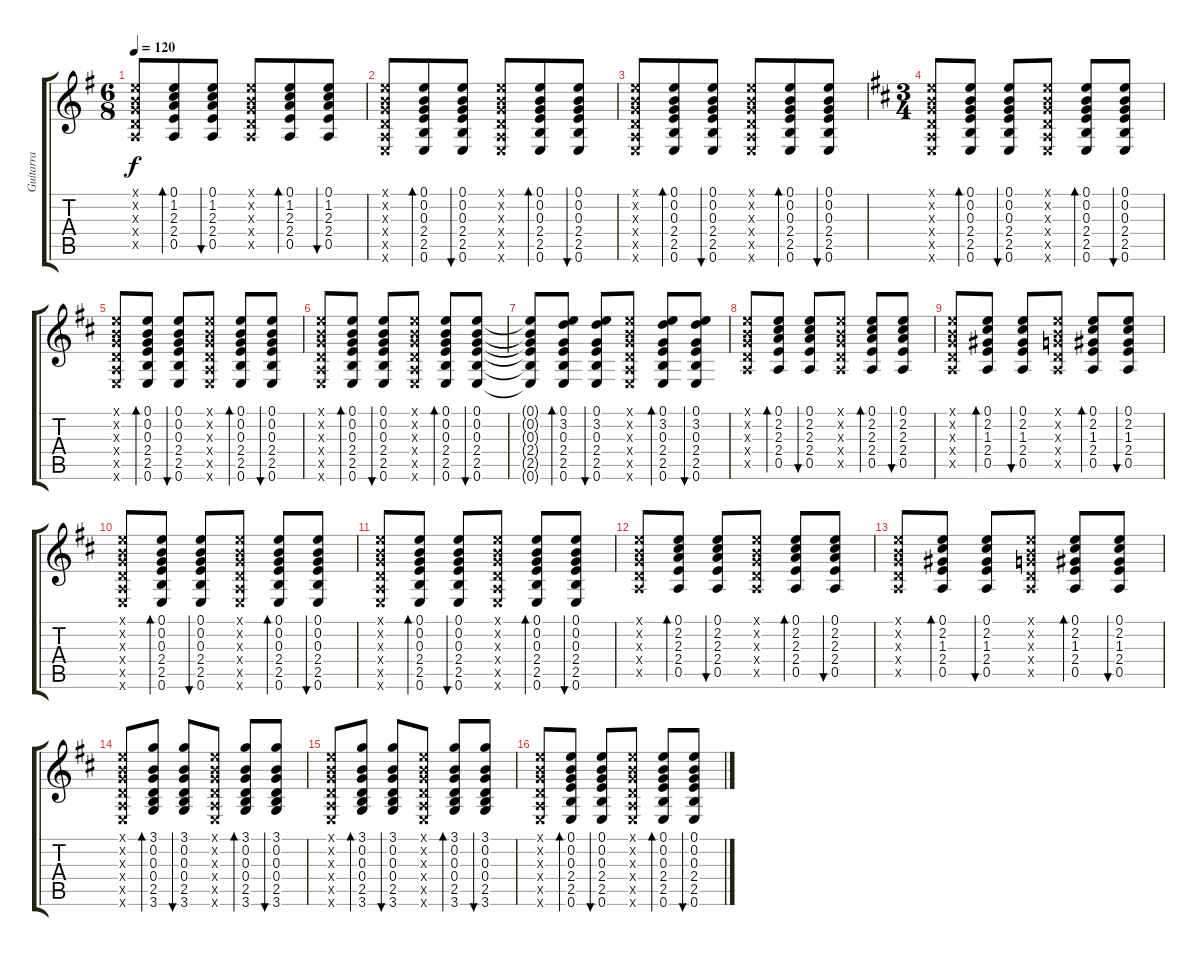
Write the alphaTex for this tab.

\track ("Guitarra" "Guitarra") {instrument acousticguitarnylon}
\staff {score tabs}
\tuning (E4 B3 G3 D3 A2 E2) {hide}
\ts (6 8)
\tempo 120
\clef g2
\ks g
(0.1{x} 0.2{x} 0.3{x} 0.4{x} 0.5{x}).8{dy f} (0.1 1.2 2.3 2.4 0.5).8{bd 60} (0.1 1.2 2.3 2.4 0.5).8{bu 60} (0.1{x} 0.2{x} 0.3{x} 0.4{x} 0.5{x}).8 (0.1 1.2 2.3 2.4 0.5).8{bd 60} (0.1 1.2 2.3 2.4 0.5).8{bu 60} |
(0.1{x} 0.2{x} 0.3{x} 0.4{x} 0.5{x} 0.6{x}).8 (0.1 0.2 0.3 2.4 2.5 0.6).8{bd 60} (0.1 0.2 0.3 2.4 2.5 0.6).8{bu 60} (0.1{x} 0.2{x} 0.3{x} 0.4{x} 0.5{x} 0.6{x}).8 (0.1 0.2 0.3 2.4 2.5 0.6).8{bd 60} (0.1 0.2 0.3 2.4 2.5 0.6).8{bu 60} |
(0.1{x} 0.2{x} 0.3{x} 0.4{x} 0.5{x} 0.6{x}).8 (0.1 0.2 0.3 2.4 2.5 0.6).8{bd 60} (0.1 0.2 0.3 2.4 2.5 0.6).8{bu 60} (0.1{x} 0.2{x} 0.3{x} 0.4{x} 0.5{x} 0.6{x}).8 (0.1 0.2 0.3 2.4 2.5 0.6).8{bd 60} (0.1 0.2 0.3 2.4 2.5 0.6).8{bu 60} |
\ts (3 4)
\ks d
(0.1{x} 0.2{x} 0.3{x} 0.4{x} 0.5{x} 0.6{x}).8 (0.1 0.2 0.3 2.4 2.5 0.6).8{bd 60} (0.1 0.2 0.3 2.4 2.5 0.6).8{bu 60} (0.1{x} 0.2{x} 0.3{x} 0.4{x} 0.5{x} 0.6{x}).8 (0.1 0.2 0.3 2.4 2.5 0.6).8{bd 60} (0.1 0.2 0.3 2.4 2.5 0.6).8{bu 60} |
(0.1{x} 0.2{x} 0.3{x} 0.4{x} 0.5{x} 0.6{x}).8 (0.1 0.2 0.3 2.4 2.5 0.6).8{bd 60} (0.1 0.2 0.3 2.4 2.5 0.6).8{bu 60} (0.1{x} 0.2{x} 0.3{x} 0.4{x} 0.5{x} 0.6{x}).8 (0.1 0.2 0.3 2.4 2.5 0.6).8{bd 60} (0.1 0.2 0.3 2.4 2.5 0.6).8{bu 60} |
(0.1{x} 0.2{x} 0.3{x} 0.4{x} 0.5{x} 0.6{x}).8 (0.1 0.2 0.3 2.4 2.5 0.6).8{bd 60} (0.1 0.2 0.3 2.4 2.5 0.6).8{bu 60} (0.1{x} 0.2{x} 0.3{x} 0.4{x} 0.5{x} 0.6{x}).8 (0.1 0.2 0.3 2.4 2.5 0.6).8{bd 60} (0.1 0.2 0.3 2.4 2.5 0.6).8{bu 60} |
(0.1{t} 0.2{t} 0.3{t} 2.4{t} 2.5{t} 0.6{t}).8 (0.1 3.2 0.3 2.4 2.5 0.6).8{bd 60} (0.1 3.2 0.3 2.4 2.5 0.6).8{bu 60} (0.1{x} 0.2{x} 0.3{x} 0.4{x} 0.5{x} 0.6{x}).8 (0.1 3.2 0.3 2.4 2.5 0.6).8{bd 60} (0.1 3.2 0.3 2.4 2.5 0.6).8{bu 60} |
(0.1{x} 0.2{x} 0.3{x} 0.4{x} 0.5{x}).8 (0.1 2.2 2.3 2.4 0.5).8{bd 60} (0.1 2.2 2.3 2.4 0.5).8{bu 60} (0.1{x} 0.2{x} 0.3{x} 0.4{x} 0.5{x}).8 (0.1 2.2 2.3 2.4 0.5).8{bd 60} (0.1 2.2 2.3 2.4 0.5).8{bu 60} |
(0.1{x} 0.2{x} 0.3{x} 0.4{x} 0.5{x}).8 (0.1 2.2 1.3 2.4 0.5).8{bd 60} (0.1 2.2 1.3 2.4 0.5).8{bu 60} (0.1{x} 0.2{x} 0.3{x} 0.4{x} 0.5{x}).8 (0.1 2.2 1.3 2.4 0.5).8{bd 60} (0.1 2.2 1.3 2.4 0.5).8{bu 60} |
(0.1{x} 0.2{x} 0.3{x} 0.4{x} 0.5{x} 0.6{x}).8 (0.1 0.2 0.3 2.4 2.5 0.6).8{bd 60} (0.1 0.2 0.3 2.4 2.5 0.6).8{bu 60} (0.1{x} 0.2{x} 0.3{x} 0.4{x} 0.5{x} 0.6{x}).8 (0.1 0.2 0.3 2.4 2.5 0.6).8{bd 60} (0.1 0.2 0.3 2.4 2.5 0.6).8{bu 60} |
(0.1{x} 0.2{x} 0.3{x} 0.4{x} 0.5{x} 0.6{x}).8 (0.1 0.2 0.3 2.4 2.5 0.6).8{bd 60} (0.1 0.2 0.3 2.4 2.5 0.6).8{bu 60} (0.1{x} 0.2{x} 0.3{x} 0.4{x} 0.5{x} 0.6{x}).8 (0.1 0.2 0.3 2.4 2.5 0.6).8{bd 60} (0.1 0.2 0.3 2.4 2.5 0.6).8{bu 60} |
(0.1{x} 0.2{x} 0.3{x} 0.4{x} 0.5{x}).8 (0.1 2.2 2.3 2.4 0.5).8{bd 60} (0.1 2.2 2.3 2.4 0.5).8{bu 60} (0.1{x} 0.2{x} 0.3{x} 0.4{x} 0.5{x}).8 (0.1 2.2 2.3 2.4 0.5).8{bd 60} (0.1 2.2 2.3 2.4 0.5).8{bu 60} |
(0.1{x} 0.2{x} 0.3{x} 0.4{x} 0.5{x}).8 (0.1 2.2 1.3 2.4 0.5).8{bd 60} (0.1 2.2 1.3 2.4 0.5).8{bu 60} (0.1{x} 0.2{x} 0.3{x} 0.4{x} 0.5{x}).8 (0.1 2.2 1.3 2.4 0.5).8{bd 60} (0.1 2.2 1.3 2.4 0.5).8{bu 60} |
(0.1{x} 0.2{x} 0.3{x} 0.4{x} 0.5{x} 0.6{x}).8 (3.1 0.2 0.3 0.4 2.5 3.6).8{bd 60} (3.1 0.2 0.3 0.4 2.5 3.6).8{bu 60} (0.1{x} 0.2{x} 0.3{x} 0.4{x} 0.5{x} 0.6{x}).8 (3.1 0.2 0.3 0.4 2.5 3.6).8{bd 60} (3.1 0.2 0.3 0.4 2.5 3.6).8{bu 60} |
(0.1{x} 0.2{x} 0.3{x} 0.4{x} 0.5{x} 0.6{x}).8 (3.1 0.2 0.3 0.4 2.5 3.6).8{bd 60} (3.1 0.2 0.3 0.4 2.5 3.6).8{bu 60} (0.1{x} 0.2{x} 0.3{x} 0.4{x} 0.5{x} 0.6{x}).8 (3.1 0.2 0.3 0.4 2.5 3.6).8{bd 60} (3.1 0.2 0.3 0.4 2.5 3.6).8{bu 60} |
(0.1{x} 0.2{x} 0.3{x} 0.4{x} 0.5{x} 0.6{x}).8 (0.1 0.2 0.3 2.4 2.5 0.6).8{bd 60} (0.1 0.2 0.3 2.4 2.5 0.6).8{bu 60} (0.1{x} 0.2{x} 0.3{x} 0.4{x} 0.5{x} 0.6{x}).8 (0.1 0.2 0.3 2.4 2.5 0.6).8{bd 60} (0.1 0.2 0.3 2.4 2.5 0.6).8{bu 60}
